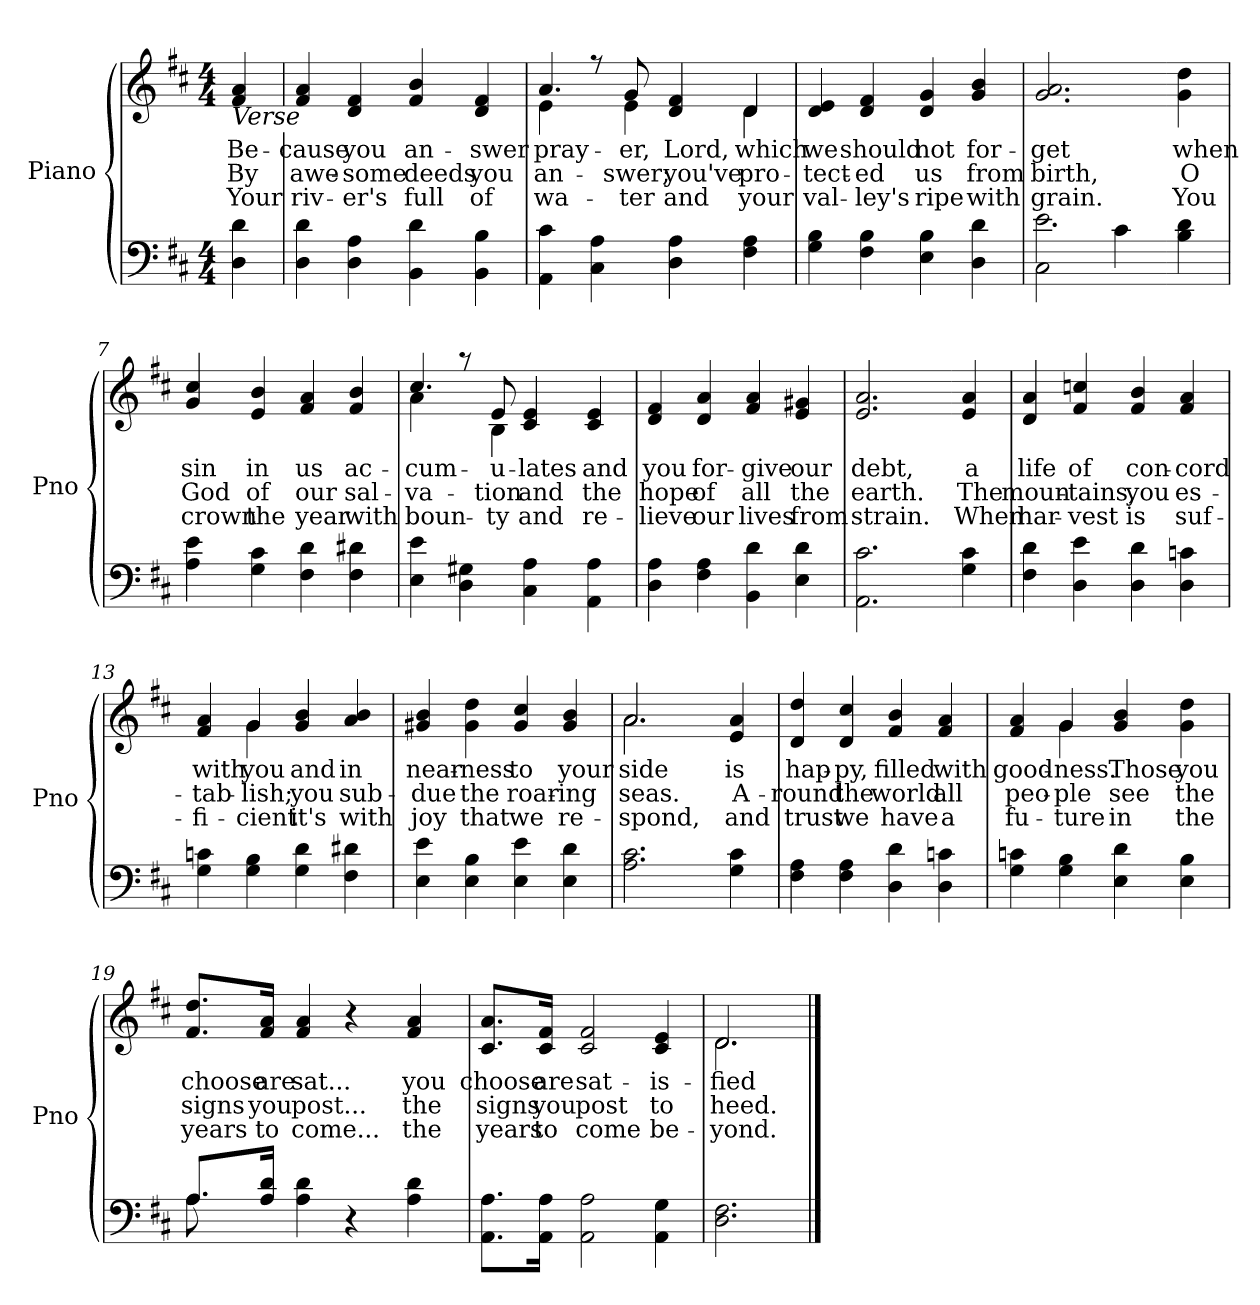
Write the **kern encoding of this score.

**kern	**kern	**text	**text	**text
*part2	*part1	*part1	*part1	*part1
*staff2	*staff1	*staff1	*staff1	*staff1
*I"Piano	*I"Piano	*	*	*
*I'Pno	*I'Pno	*	*	*
*clefF4	*clefG2	*	*	*
*k[f#c#]	*k[f#c#]	*	*	*
*M4/4	*M4/4	*	*	*
=1	=1	=1	=1	=1
!	!LO:TX:b:i:t=Verse	!	!	!
!	!	!LO:LY:b	!LO:LY:b	!LO:LY:b
4D\ 4d\	4f#/ 4a/	Be-	By	Your
=2	=2	=2	=2	=2
!	!	!LO:LY:b	!LO:LY:b	!LO:LY:b
4D\ 4d\	4f#/ 4a/	-cause	awe-	riv-
!	!	!LO:LY:b	!LO:LY:b	!LO:LY:b
4D\ 4A\	4d/ 4f#/	you	-some	-er's
!	!	!LO:LY:b	!LO:LY:b	!LO:LY:b
4BB\ 4d\	4f#/ 4b/	an-	deeds	full
!	!	!LO:LY:b	!LO:LY:b	!LO:LY:b
4BB\ 4B\	4d/ 4f#/	-swer	you	of
=3	=3	=3	=3	=3
!	!	!LO:LY:b	!LO:LY:b	!LO:LY:b
*	*^	*	*	*
4AA\ 4c#\	4e\	4.a/	pray-	an-	wa-
4C#\ 4A\	8r	.	.	.	.
!	!	!	!LO:LY:b	!LO:LY:b	!LO:LY:b
.	8g/	4e\	-er,	-swer;	-ter
!	!	!	!LO:LY:b	!LO:LY:b	!LO:LY:b
4D\ 4A\	4d/ 4f#/	.	Lord,	you've	and
.	.	8ryy	.	.	.
!	!	!	!LO:LY:b	!LO:LY:b	!LO:LY:b
4F#\ 4A\	4d/	4d\	which	pro-	your
=4	=4	=4	=4	=4	=4
!	!	!	!LO:LY:b	!LO:LY:b	!LO:LY:b
*	*v	*v	*	*	*
4G\ 4B\	4d/ 4e/	we	-tect-	val-
!	!	!LO:LY:b	!LO:LY:b	!LO:LY:b
4F#\ 4B\	4d/ 4f#/	should	-ed	-ley's
!	!	!LO:LY:b	!LO:LY:b	!LO:LY:b
4E\ 4B\	4d/ 4g/	not	us	ripe
!	!	!LO:LY:b	!LO:LY:b	!LO:LY:b
4D\ 4d\	4g/ 4b/	for-	from	with
=5	=5	=5	=5	=5
*^	*	*	*	*
!	!	!	!LO:LY:b	!LO:LY:b	!LO:LY:b
2C#\	2.e\	2.g/ 2.a/	-get	birth,	grain.
4c#\	.	.	.	.	.
*v	*v	*	*	*	*
!!LO:LB:g=z
=6-	=6-	=6-	=6-	=6-
!	!	!LO:LY:b	!LO:LY:b	!LO:LY:b
4B\ 4d\	4g\ 4dd\	when	O	You
=7	=7	=7	=7	=7
!	!	!LO:LY:b	!LO:LY:b	!LO:LY:b
4A\ 4e\	4g/ 4cc#/	sin	God	crown
!	!	!LO:LY:b	!LO:LY:b	!LO:LY:b
4G\ 4c#\	4e/ 4b/	in	of	the
!	!	!LO:LY:b	!LO:LY:b	!LO:LY:b
4F#\ 4d\	4f#/ 4a/	us	our	year
!	!	!LO:LY:b	!LO:LY:b	!LO:LY:b
4F#\ 4d#X\	4f#/ 4b/	ac-	sal-	with
=8	=8	=8	=8	=8
!	!	!LO:LY:b	!LO:LY:b	!LO:LY:b
*	*^	*	*	*
4E\ 4e\	4a\	4.cc#/	-cum-	-va-	boun-
4D\ 4G#X\	8r	.	.	.	.
!	!	!	!LO:LY:b	!LO:LY:b	!LO:LY:b
.	8e/	4B\	-u-	-tion	-ty
!	!	!	!LO:LY:b	!LO:LY:b	!LO:LY:b
4C#\ 4A\	4c#/ 4e/	.	-lates	and	and
.	.	4.ryy	.	.	.
!	!	!	!LO:LY:b	!LO:LY:b	!LO:LY:b
4AA\ 4A\	4c#/ 4e/	.	and	the	re-
*	*v	*v	*	*	*
=9	=9	=9	=9	=9
!	!	!LO:LY:b	!LO:LY:b	!LO:LY:b
4D\ 4A\	4d/ 4f#/	you	hope	-lieve
!	!	!LO:LY:b	!LO:LY:b	!LO:LY:b
4F#\ 4A\	4d/ 4a/	for-	of	our
!	!	!LO:LY:b	!LO:LY:b	!LO:LY:b
4BB\ 4d\	4f#/ 4a/	-give	all	lives
!	!	!LO:LY:b	!LO:LY:b	!LO:LY:b
4E\ 4d\	4e/ 4g#X/	our	the	from
=10	=10	=10	=10	=10
!	!	!LO:LY:b	!LO:LY:b	!LO:LY:b
2.AA\ 2.c#\	2.e/ 2.a/	debt,	earth.	strain.
!!LO:LB:g=z
=11-	=11-	=11-	=11-	=11-
!	!	!LO:LY:b	!LO:LY:b	!LO:LY:b
4G\ 4c#\	4e/ 4a/	a	The	When
=12	=12	=12	=12	=12
!	!	!LO:LY:b	!LO:LY:b	!LO:LY:b
4F#\ 4d\	4d/ 4a/	life	moun-	har-
!	!	!LO:LY:b	!LO:LY:b	!LO:LY:b
4D\ 4e\	4f#/ 4ccn/	of	-tains,	-vest
!	!	!LO:LY:b	!LO:LY:b	!LO:LY:b
4D\ 4d\	4f#/ 4b/	con-	you	is
!	!	!LO:LY:b	!LO:LY:b	!LO:LY:b
4D\ 4cn\	4f#/ 4a/	-cord	es-	suf-
=13	=13	=13	=13	=13
!	!	!LO:LY:b	!LO:LY:b	!LO:LY:b
*	*^	*	*	*
4G\ 4cn\	4f#/ 4a/	4ryy	with	-tab-	-fi-
!	!	!	!LO:LY:b	!LO:LY:b	!LO:LY:b
4G\ 4B\	4g/	4g\	you	-lish;	-cient
!	!	!	!LO:LY:b	!LO:LY:b	!LO:LY:b
4G\ 4d\	4g/ 4b/	2ryy	and	you	it's
!	!	!	!LO:LY:b	!LO:LY:b	!LO:LY:b
4F#\ 4d#X\	4a/ 4b/	.	in	sub-	with
*	*v	*v	*	*	*
=14	=14	=14	=14	=14
!	!	!LO:LY:b	!LO:LY:b	!LO:LY:b
4E\ 4e\	4g#X/ 4b/	near-	-due	joy
!	!	!LO:LY:b	!LO:LY:b	!LO:LY:b
4E\ 4B\	4g#\ 4dd\	-ness	the	that
!	!	!LO:LY:b	!LO:LY:b	!LO:LY:b
4E\ 4e\	4g#/ 4cc#/	to	roar-	we
!	!	!LO:LY:b	!LO:LY:b	!LO:LY:b
4E\ 4d\	4g#/ 4b/	your	-ing	re-
=15	=15	=15	=15	=15
!	!	!LO:LY:b	!LO:LY:b	!LO:LY:b
*	*^	*	*	*
2.A\ 2.c#\	2.a/	2.a\	side	seas.	-spond,
!!LO:LB:g=z
=16-	=16-	=16-	=16-	=16-	=16-
!	!	!	!LO:LY:b	!LO:LY:b	!LO:LY:b
*	*v	*v	*	*	*
4G\ 4c#\	4e/ 4a/	is	A-	and
=17	=17	=17	=17	=17
!	!	!LO:LY:b	!LO:LY:b	!LO:LY:b
4F#\ 4A\	4d/ 4dd/	hap-	-round	trust
!	!	!LO:LY:b	!LO:LY:b	!LO:LY:b
4F#\ 4A\	4d/ 4cc#/	-py,	the	we
!	!	!LO:LY:b	!LO:LY:b	!LO:LY:b
4D\ 4d\	4f#/ 4b/	filled	world	have
!	!	!LO:LY:b	!LO:LY:b	!LO:LY:b
4D\ 4cn\	4f#/ 4a/	with	all	a
=18	=18	=18	=18	=18
!	!	!LO:LY:b	!LO:LY:b	!LO:LY:b
*	*^	*	*	*
4G\ 4cn\	4f#/ 4a/	4ryy	good-	peo-	fu-
!	!	!	!LO:LY:b	!LO:LY:b	!LO:LY:b
4G\ 4B\	4g/	4g\	-ness.	-ple	-ture
!	!	!	!LO:LY:b	!LO:LY:b	!LO:LY:b
4E\ 4d\	4g/ 4b/	2ryy	Those	see	in
!	!	!	!LO:LY:b	!LO:LY:b	!LO:LY:b
4E\ 4B\	4g\ 4dd\	.	you	the	the
*	*v	*v	*	*	*
=19	=19	=19	=19	=19
*^	*	*	*	*
!	!	!	!LO:LY:b	!LO:LY:b	!LO:LY:b
8.A/L	8.A\	8.f#/ 8.dd/L	choose	signs	years
!	!	!	!LO:LY:b	!LO:LY:b	!LO:LY:b
16A/ 16d/Jk	2ryy	16f#/ 16a/Jk	are	you	to
!	!	!	!LO:LY:b	!LO:LY:b	!LO:LY:b
4A\ 4d\	.	4f#/ 4a/	sat...	post...	come...
4r	.	4r	.	.	.
.	4ryy	.	.	.	.
!	!	!	!LO:LY:b	!LO:LY:b	!LO:LY:b
4A\ 4d\	.	4f#/ 4a/	you	the	the
.	16ryy	.	.	.	.
=20	=20	=20	=20	=20	=20
!	!	!	!LO:LY:b	!LO:LY:b	!LO:LY:b
*v	*v	*	*	*	*
8.AA\ 8.A\L	8.c#/ 8.a/L	choose	signs	years
!	!	!LO:LY:b	!LO:LY:b	!LO:LY:b
16AA\ 16A\Jk	16c#/ 16f#/Jk	are	you	to
!	!	!LO:LY:b	!LO:LY:b	!LO:LY:b
2AA\ 2A\	2c#/ 2f#/	sat-	post	come
!	!	!LO:LY:b	!LO:LY:b	!LO:LY:b
4AA\ 4G\	4c#/ 4e/	-is-	to	be-
=21	=21	=21	=21	=21
!	!	!LO:LY:b	!LO:LY:b	!LO:LY:b
*	*^	*	*	*
2.D\ 2.F#\	2.d/	2.d\	-fied	heed.	-yond.
*	*v	*v	*	*	*
==	==	==	==	==
*-	*-	*-	*-	*-
